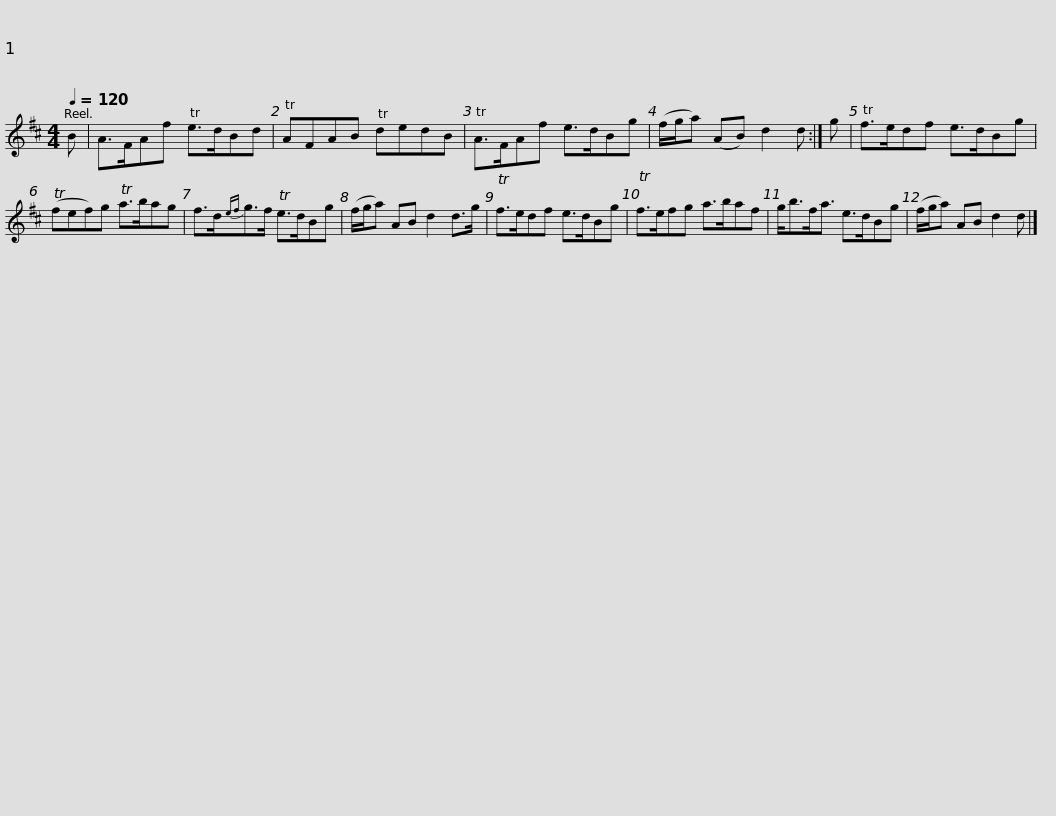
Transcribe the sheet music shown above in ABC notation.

X:1
L:1/8
Q:1/4=120
M:4/4
I:linebreak $
K:D
V:1 treble
V:1
 B | A>FAf Te>dBd | TAFAB TdedB | TA>FAf e>dBg | (f/g/a) (AB) d2 d :| %5
 g |$ Tf>edf e>dBg | (Tfef)g Ta>bag | f>d{ef}g>f Te>dBg | (f/g/a) AB d2 d>g | %10
 Tf>edf e>dBg |$ Tf>efg a>baf | g<bf<a e>dBg | (f/g/a) AB d2 d |] %14
